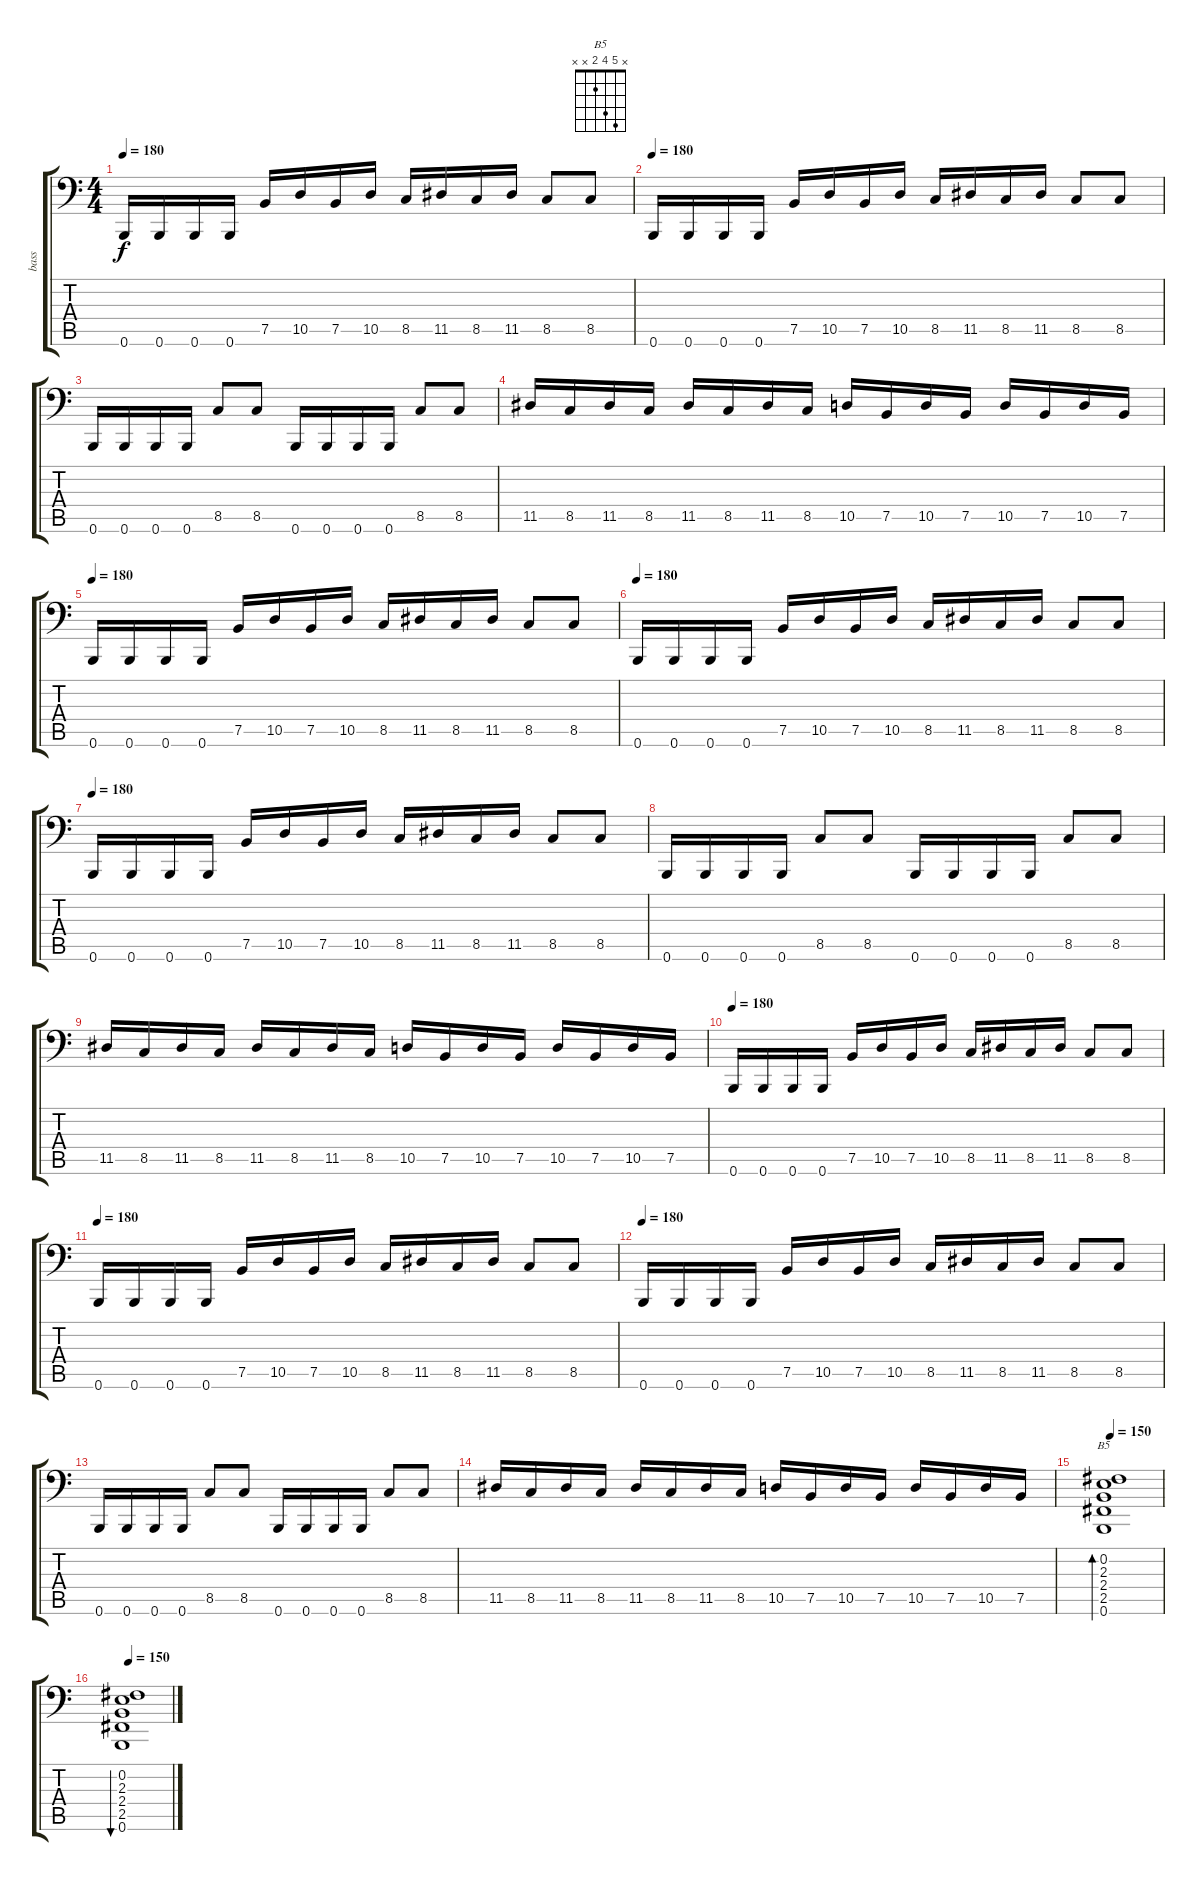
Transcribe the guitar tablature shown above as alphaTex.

\track ("bass" "bass") {instrument electricbassfinger}
\staff {score tabs}
\tuning (B2 Gb2 D2 A1 E1 B0) {hide}
\chord ("B5" x 5 4 2 x x)
\ts (4 4)
\tempo 180
\clef f4
\ks c
0.6.16{dy f} 0.6.16 0.6.16 0.6.16 7.5.16 10.5.16 7.5.16 10.5.16 8.5.16 11.5.16 8.5.16 11.5.16 8.5.8 8.5.8 |
\tempo 180
0.6.16 0.6.16 0.6.16 0.6.16 7.5.16 10.5.16 7.5.16 10.5.16 8.5.16 11.5.16 8.5.16 11.5.16 8.5.8 8.5.8 |
0.6.16 0.6.16 0.6.16 0.6.16 8.5.8 8.5.8 0.6.16 0.6.16 0.6.16 0.6.16 8.5.8 8.5.8 |
11.5.16 8.5.16 11.5.16 8.5.16 11.5.16 8.5.16 11.5.16 8.5.16 10.5.16 7.5.16 10.5.16 7.5.16 10.5.16 7.5.16 10.5.16 7.5.16 |
\tempo 180
0.6.16 0.6.16 0.6.16 0.6.16 7.5.16 10.5.16 7.5.16 10.5.16 8.5.16 11.5.16 8.5.16 11.5.16 8.5.8 8.5.8 |
\tempo 180
0.6.16 0.6.16 0.6.16 0.6.16 7.5.16 10.5.16 7.5.16 10.5.16 8.5.16 11.5.16 8.5.16 11.5.16 8.5.8 8.5.8 |
\tempo 180
0.6.16 0.6.16 0.6.16 0.6.16 7.5.16 10.5.16 7.5.16 10.5.16 8.5.16 11.5.16 8.5.16 11.5.16 8.5.8 8.5.8 |
0.6.16 0.6.16 0.6.16 0.6.16 8.5.8 8.5.8 0.6.16 0.6.16 0.6.16 0.6.16 8.5.8 8.5.8 |
11.5.16 8.5.16 11.5.16 8.5.16 11.5.16 8.5.16 11.5.16 8.5.16 10.5.16 7.5.16 10.5.16 7.5.16 10.5.16 7.5.16 10.5.16 7.5.16 |
\tempo 180
0.6.16 0.6.16 0.6.16 0.6.16 7.5.16 10.5.16 7.5.16 10.5.16 8.5.16 11.5.16 8.5.16 11.5.16 8.5.8 8.5.8 |
\tempo 180
0.6.16 0.6.16 0.6.16 0.6.16 7.5.16 10.5.16 7.5.16 10.5.16 8.5.16 11.5.16 8.5.16 11.5.16 8.5.8 8.5.8 |
\tempo 180
0.6.16 0.6.16 0.6.16 0.6.16 7.5.16 10.5.16 7.5.16 10.5.16 8.5.16 11.5.16 8.5.16 11.5.16 8.5.8 8.5.8 |
0.6.16 0.6.16 0.6.16 0.6.16 8.5.8 8.5.8 0.6.16 0.6.16 0.6.16 0.6.16 8.5.8 8.5.8 |
11.5.16 8.5.16 11.5.16 8.5.16 11.5.16 8.5.16 11.5.16 8.5.16 10.5.16 7.5.16 10.5.16 7.5.16 10.5.16 7.5.16 10.5.16 7.5.16 |
\tempo 120
\tempo 150
(0.2 2.3 2.4 2.5 0.6).1{bd 240 ch "B5" balance 8 instrument electricguitarclean} |
\tempo 150
(0.2 2.3 2.4 2.5 0.6).1{bu 480 balance 8 instrument electricguitarclean}
